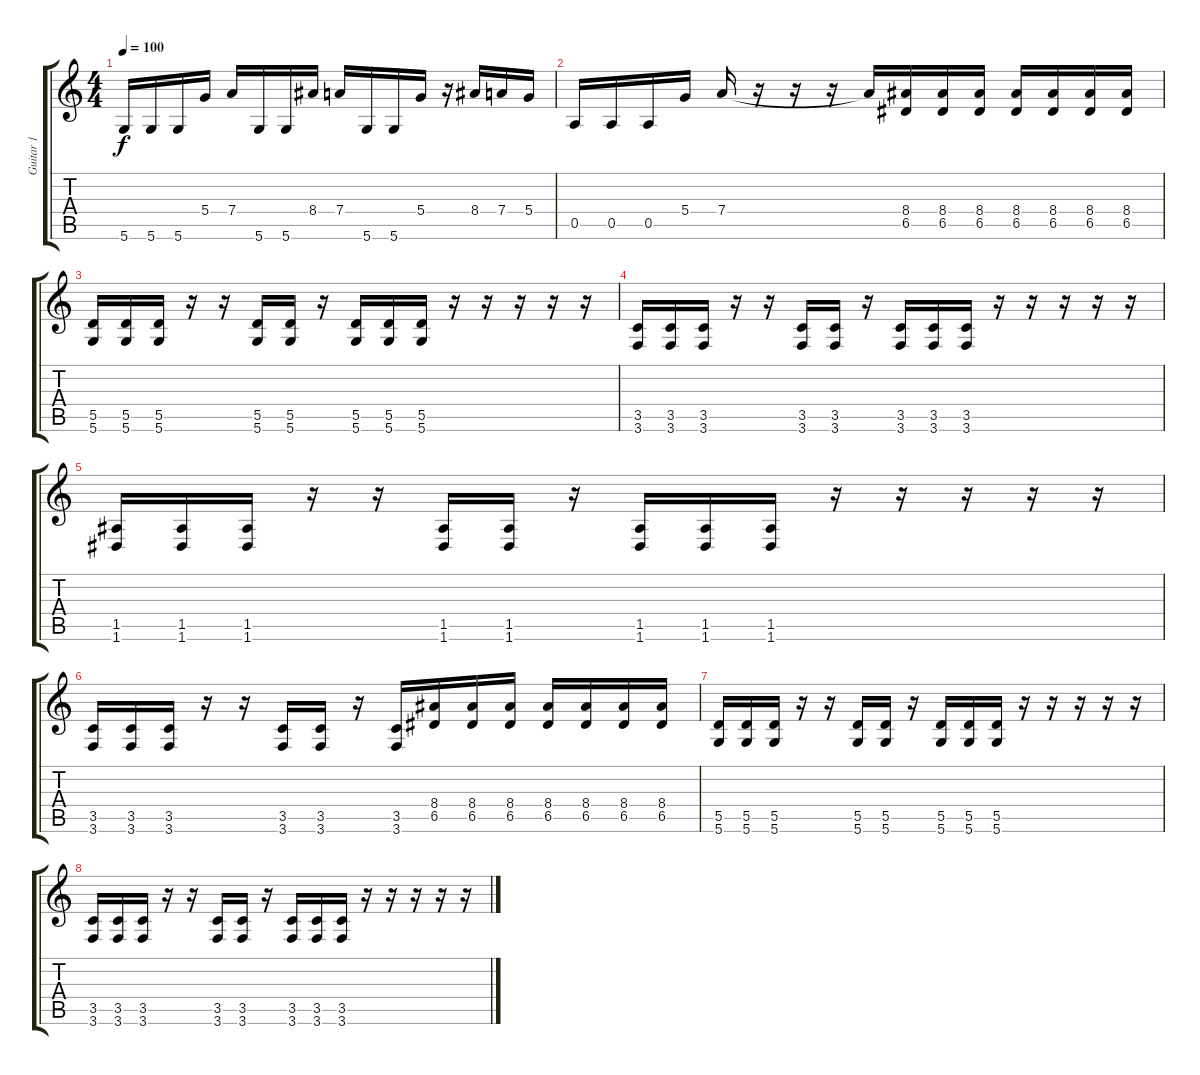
\track ("Guitar 1" "Guitar 1") {instrument distortionguitar}
\staff {score tabs}
\tuning (E4 B3 G3 D3 A2 D2) {hide}
\ts (4 4)
\tempo 100
\clef g2
\ks c
5.6.16{dy f} 5.6.16 5.6.16 5.4.16 7.4.16 5.6.16 5.6.16 8.4.16 7.4.16 5.6.16 5.6.16 5.4.16 r.16 8.4.16 7.4.16 5.4.16 |
0.5.16 0.5.16 0.5.16 5.4.16 7.4.16 r.16 r.16 r.16 7.4{t}.16 (8.4 6.5).16 (8.4 6.5).16 (8.4 6.5).16 (8.4 6.5).16 (8.4 6.5).16 (8.4 6.5).16 (8.4 6.5).16 |
(5.5 5.6).16 (5.5 5.6).16 (5.5 5.6).16 r.16 r.16 (5.5 5.6).16 (5.5 5.6).16 r.16 (5.5 5.6).16 (5.5 5.6).16 (5.5 5.6).16 r.16 r.16 r.16 r.16 r.16 |
(3.5 3.6).16 (3.5 3.6).16 (3.5 3.6).16 r.16 r.16 (3.5 3.6).16 (3.5 3.6).16 r.16 (3.5 3.6).16 (3.5 3.6).16 (3.5 3.6).16 r.16 r.16 r.16 r.16 r.16 |
(1.5 1.6).16 (1.5 1.6).16 (1.5 1.6).16 r.16 r.16 (1.5 1.6).16 (1.5 1.6).16 r.16 (1.5 1.6).16 (1.5 1.6).16 (1.5 1.6).16 r.16 r.16 r.16 r.16 r.16 |
(3.5 3.6).16 (3.5 3.6).16 (3.5 3.6).16 r.16 r.16 (3.5 3.6).16 (3.5 3.6).16 r.16 (3.5 3.6).16 (8.4 6.5).16 (8.4 6.5).16 (8.4 6.5).16 (8.4 6.5).16 (8.4 6.5).16 (8.4 6.5).16 (8.4 6.5).16 |
(5.5 5.6).16 (5.5 5.6).16 (5.5 5.6).16 r.16 r.16 (5.5 5.6).16 (5.5 5.6).16 r.16 (5.5 5.6).16 (5.5 5.6).16 (5.5 5.6).16 r.16 r.16 r.16 r.16 r.16 |
(3.5 3.6).16 (3.5 3.6).16 (3.5 3.6).16 r.16 r.16 (3.5 3.6).16 (3.5 3.6).16 r.16 (3.5 3.6).16 (3.5 3.6).16 (3.5 3.6).16 r.16 r.16 r.16 r.16 r.16
